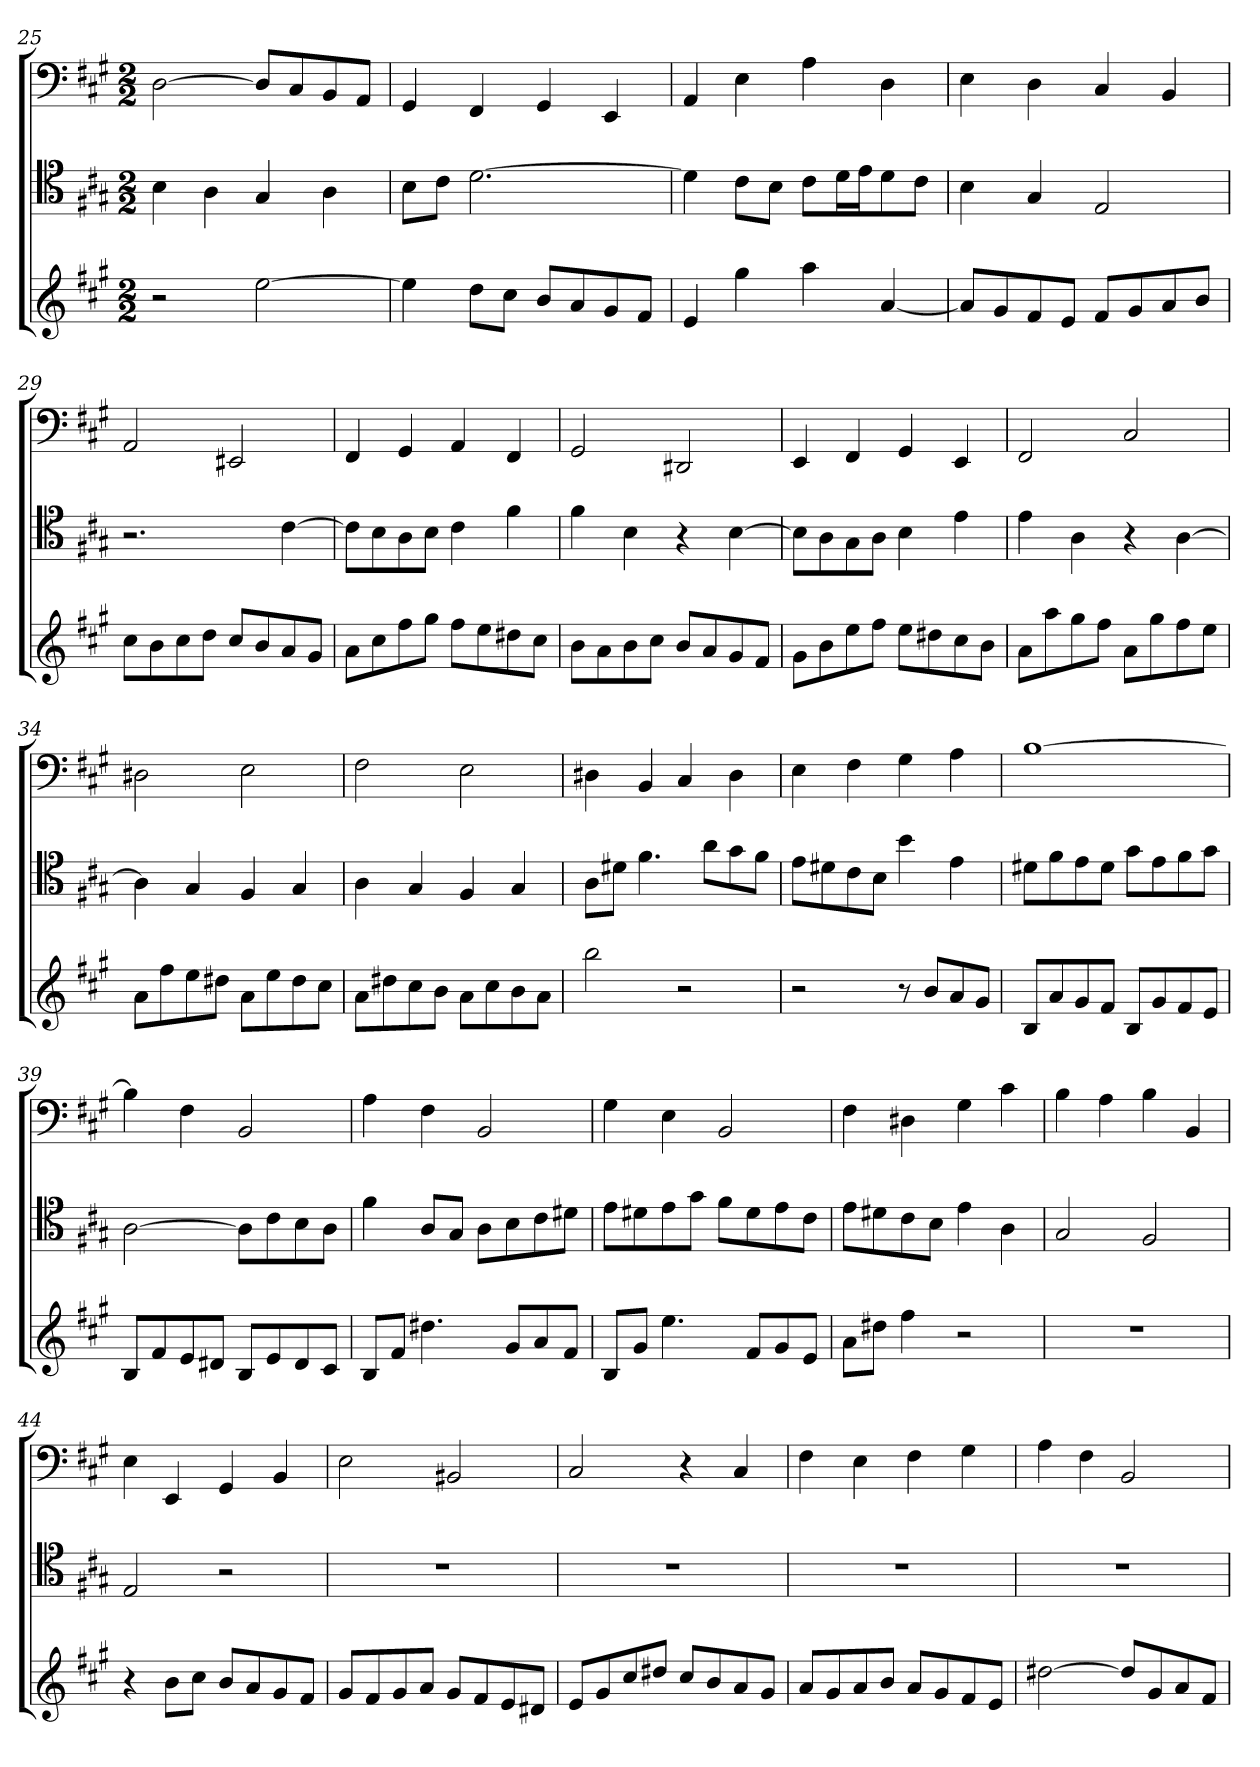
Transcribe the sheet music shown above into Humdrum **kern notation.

**kern	**kern	**kern
*part3	*part2	*part1
*staff3	*staff2	*staff1
*	*clefC4	*clefF4
*k[f#c#g#]	*k[f#c#g#]	*k[f#c#g#]
*A:	*A:	*A:
*M2/2	*M2/2	*M2/2
=25	=25	=25
2r	4B	[2D
.	4A	.
[2ee	4G#	8D/L]
.	.	8C#/
.	4A	8BB/
.	.	8AA/J
=26	=26	=26
4ee]	8B\L	4GG#
.	8c#\J	.
8ddL	[2.d	4FF#
8cc#J	.	.
8bL	.	4GG#
8a	.	.
8g#	.	4EE
8f#J	.	.
=27	=27	=27
4e	4d]	4AA
4gg#	8c#\L	4E
.	8B\J	.
4aa	8c#\L	4A
.	16d\L	.
.	16e\J	.
[4a	8d\	4D
.	8c#\J	.
=28	=28	=28
8aL]	4B	4E
8g#	.	.
8f#	4G#	4D
8eJ	.	.
8f#L	2E	4C#
8g#	.	.
8a	.	4BB
8bJ	.	.
=29	=29	=29
8cc#L	2.r	2AA
8b	.	.
8cc#	.	.
8ddJ	.	.
8cc#L	.	2EE#X
8b	.	.
8a	[4c#	.
8g#J	.	.
=30	=30	=30
8aL	8c#\L]	4FF#
8cc#	8B\	.
8ff#	8A\	4GG#
8gg#J	8B\J	.
8ff#L	4c#	4AA
8ee	.	.
8dd#X	4f#	4FF#
8cc#J	.	.
=31	=31	=31
8bL	4f#	2GG#
8a	.	.
8b	4B	.
8cc#J	.	.
8bL	4r	2DD#X
8a	.	.
8g#	[4B	.
8f#J	.	.
=32	=32	=32
8g#L	8B\L]	4EE
8b	8A\	.
8ee	8G#\	4FF#
8ff#J	8A\J	.
8eeL	4B	4GG#
8dd#X	.	.
8cc#	4e	4EE
8bJ	.	.
=33	=33	=33
8aL	4e	2FF#
8aa	.	.
8gg#	4A	.
8ff#J	.	.
8aL	4r	2C#
8gg#	.	.
8ff#	[4A	.
8eeJ	.	.
=34	=34	=34
8aL	4A]	2D#X
8ff#	.	.
8ee	4G#	.
8dd#XJ	.	.
8aL	4F#	2E
8ee	.	.
8dd#	4G#	.
8cc#J	.	.
=35	=35	=35
8aL	4A	2F#
8dd#X	.	.
8cc#	4G#	.
8bJ	.	.
8aL	4F#	2E
8cc#	.	.
8b	4G#	.
8aJ	.	.
=36	=36	=36
2bb	8A\L	4D#X
.	8d#X\J	.
.	4.f#	4BB
2r	.	4C#
.	8a\L	.
.	8g#\	4D#
.	8f#\J	.
=37	=37	=37
2r	8e\L	4E
.	8d#X\	.
.	8c#\	4F#
.	8B\J	.
8r	4b	4G#
8bL	.	.
8a	4e	4A
8g#J	.	.
=38	=38	=38
8BL	8d#X\L	[1B
8a	8f#\	.
8g#	8e\	.
8f#J	8d#\J	.
8BL	8g#\L	.
8g#	8e\	.
8f#	8f#\	.
8eJ	8g#\J	.
=39	=39	=39
8BL	[2A	4B]
8f#	.	.
8e	.	4F#
8d#XJ	.	.
8BL	8A\L]	2BB
8e	8c#\	.
8d#	8B\	.
8c#J	8A\J	.
=40	=40	=40
8BL	4f#	4A
8f#J	.	.
4.dd#X	8A/L	4F#
.	8G#/J	.
.	8A\L	2BB
8g#L	8B\	.
8a	8c#\	.
8f#J	8d#X\J	.
=41	=41	=41
8BL	8e\L	4G#
8g#J	8d#X\	.
4.ee	8e\	4E
.	8g#\J	.
.	8f#\L	2BB
8f#L	8d#\	.
8g#	8e\	.
8eJ	8c#\J	.
=42	=42	=42
8aL	8e\L	4F#
8dd#XJ	8d#X\	.
4ff#	8c#\	4D#X
.	8B\J	.
2r	4e	4G#
.	4A	4c#
=43	=43	=43
1r	2G#	4B
.	.	4A
.	2F#	4B
.	.	4BB
=44	=44	=44
4r	2E	4E
8bL	.	4EE
8cc#J	.	.
8bL	2r	4GG#
8a	.	.
8g#	.	4BB
8f#J	.	.
=45	=45	=45
8g#L	1r	2E
8f#	.	.
8g#	.	.
8aJ	.	.
8g#L	.	2BB#X
8f#	.	.
8e	.	.
8d#XJ	.	.
=46	=46	=46
8eL	1r	2C#
8g#	.	.
8cc#	.	.
8dd#XJ	.	.
8cc#L	.	4r
8b	.	.
8a	.	4C#
8g#J	.	.
=47	=47	=47
8aL	1r	4F#
8g#	.	.
8a	.	4E
8bJ	.	.
8aL	.	4F#
8g#	.	.
8f#	.	4G#
8eJ	.	.
=48	=48	=48
[2dd#X	1r	4A
.	.	4F#
8dd#L]	.	2BB
8g#	.	.
8a	.	.
8f#J	.	.
=	=	=
*-	*-	*-
